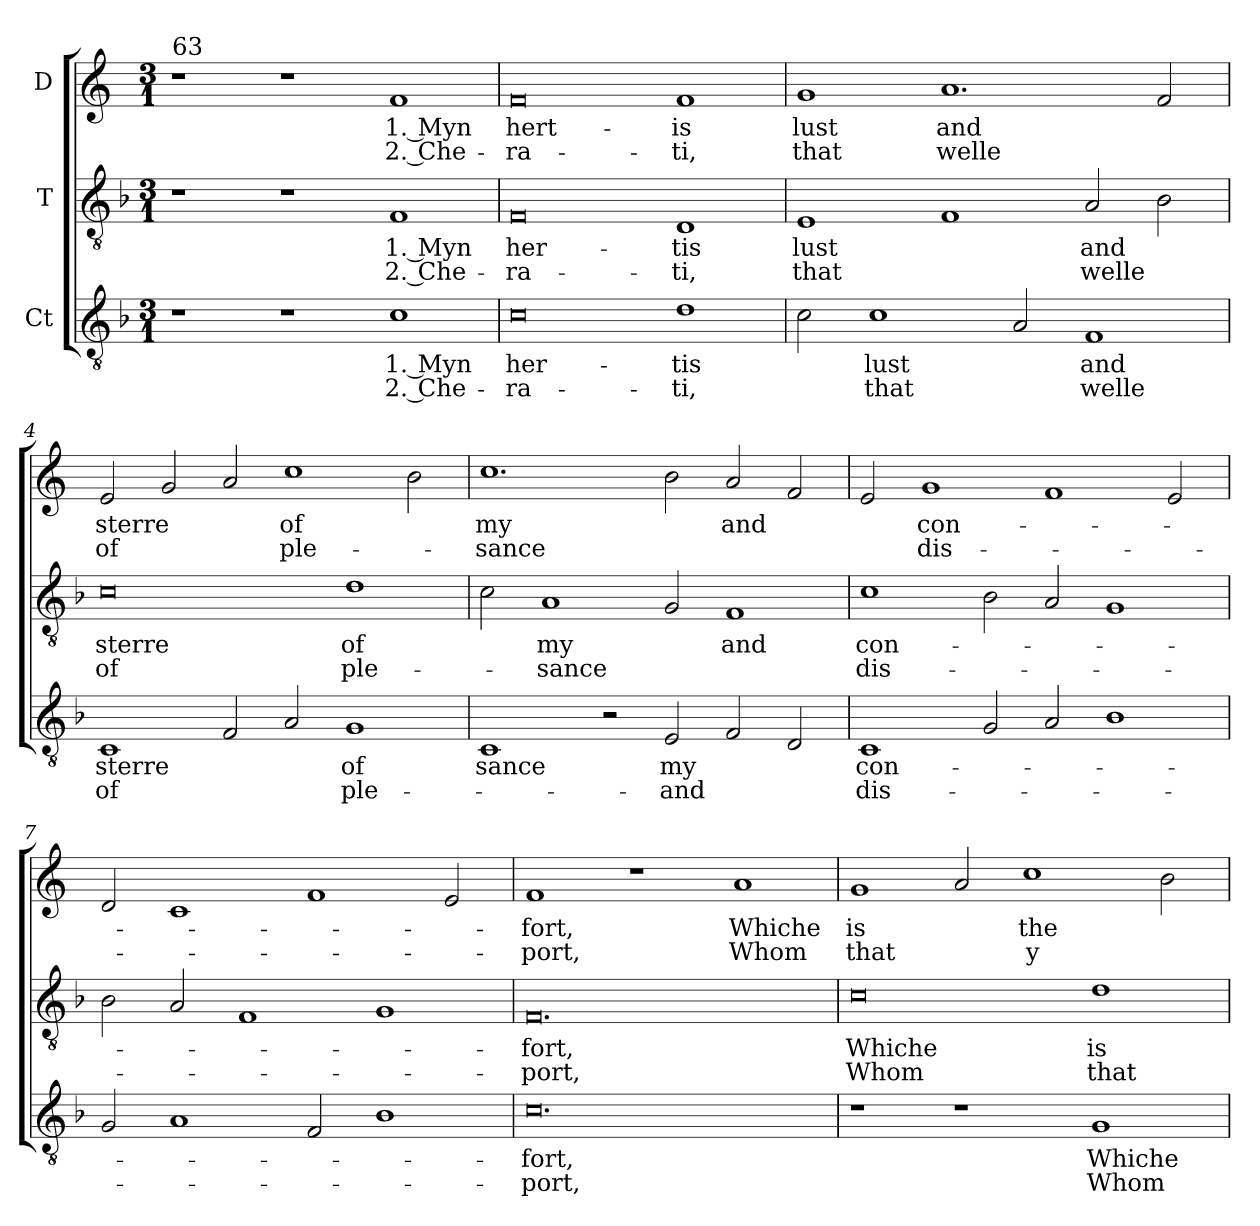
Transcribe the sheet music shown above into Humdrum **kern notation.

**kern	**text	**text	**kern	**text	**text	**kern	**text	**text
*part3	*part3	*part3	*part2	*part2	*part2	*part1	*part1	*part1
*staff3	*staff3	*staff3	*staff2	*staff2	*staff2	*staff1	*staff1	*staff1
*I"Ct	*	*	*I"T	*	*	*I"D	*	*
!!LO:PB:g=z
*clefGv2	*	*	*clefGv2	*	*	*clefG2	*	*
*ITrd7c12	*	*	*ITrd7c12	*	*	*	*	*
*k[b-]	*	*	*k[b-]	*	*	*k[]	*	*
*F:	*	*	*F:	*	*	*C:	*	*
*M3/1	*	*	*M3/1	*	*	*M3/1	*	*
=1	=1	=1	=1	=1	=1	=1	=1	=1
!	!	!	!	!	!	!LO:TX:a:t=63	!	!
1r	.	.	1r	.	.	1r	.	.
1r	.	.	1r	.	.	1r	.	.
!	!LO:LY:b:color=#000000	!LO:LY:b:color=#000000	!	!	!	!	!	!
!	!	!	!	!LO:LY:b:color=#000000	!LO:LY:b:color=#000000	!	!	!
!	!	!	!	!	!	!	!LO:LY:b:color=#000000	!LO:LY:b:color=#000000
1Ci\	1. Myn	2. Che-	1FFi/	1. Myn	2. Che-	1fi/	1. Myn	2. Che-
=2	=2	=2	=2	=2	=2	=2	=2	=2
!	!LO:LY:b:color=#000000	!LO:LY:b:color=#000000	!	!	!	!	!	!
!	!	!	!	!LO:LY:b:color=#000000	!LO:LY:b:color=#000000	!	!	!
!	!	!	!	!	!	!	!LO:LY:b:color=#000000	!LO:LY:b:color=#000000
0Ci\	her-	-ra-	0FFi/	her-	-ra-	0fi/	hert-	-ra-
!	!LO:LY:b:color=#000000	!LO:LY:b:color=#000000	!	!	!	!	!	!
!	!	!	!	!LO:LY:b:color=#000000	!LO:LY:b:color=#000000	!	!	!
!	!	!	!	!	!	!	!LO:LY:b:color=#000000	!LO:LY:b:color=#000000
1Di\	-tis	-ti,	1DDi/	-tis	-ti,	1fi/	-is	-ti,
=3	=3	=3	=3	=3	=3	=3	=3	=3
!	!	!	!	!LO:LY:b:color=#000000	!LO:LY:b:color=#000000	!	!	!
!	!	!	!	!	!	!	!LO:LY:b:color=#000000	!LO:LY:b:color=#000000
2Ci\	.	.	1EEi/	lust	that	1gi/	lust	that
!	!LO:LY:b:color=#000000	!LO:LY:b:color=#000000	!	!	!	!	!	!
1Ci\	lust	that	.	.	.	.	.	.
!	!	!	!	!	!	!	!LO:LY:b:color=#000000	!LO:LY:b:color=#000000
.	.	.	1FFi/	.	.	1.ai/	and	welle
2AAi/	.	.	.	.	.	.	.	.
!	!LO:LY:b:color=#000000	!LO:LY:b:color=#000000	!	!	!	!	!	!
!	!	!	!	!LO:LY:b:color=#000000	!LO:LY:b:color=#000000	!	!	!
1FFi/	and	welle	2AAi/	and	welle	.	.	.
.	.	.	2BB-i\	.	.	2fi/	.	.
=4	=4	=4	=4	=4	=4	=4	=4	=4
!	!LO:LY:b:color=#000000	!LO:LY:b:color=#000000	!	!	!	!	!	!
!	!	!	!	!LO:LY:b:color=#000000	!LO:LY:b:color=#000000	!	!	!
!	!	!	!	!	!	!	!LO:LY:b:color=#000000	!LO:LY:b:color=#000000
1CCi/	sterre	of	0Ci\	sterre	of	2ei/	sterre	of
.	.	.	.	.	.	2gi/	.	.
2FFi/	.	.	.	.	.	2ai/	.	.
!	!	!	!	!	!	!	!LO:LY:b:color=#000000	!LO:LY:b:color=#000000
2AAi/	.	.	.	.	.	1cci\	of	ple-
!	!LO:LY:b:color=#000000	!LO:LY:b:color=#000000	!	!	!	!	!	!
!	!	!	!	!LO:LY:b:color=#000000	!LO:LY:b:color=#000000	!	!	!
1GGi/	of	ple-	1Di\	of	ple-	.	.	.
.	.	.	.	.	.	2bi\	.	.
!!LO:LB:g=z
=5	=5	=5	=5	=5	=5	=5	=5	=5
!	!LO:LY:b:color=#000000	!	!	!	!	!	!	!
!	!	!	!	!	!	!	!LO:LY:b:color=#000000	!LO:LY:b:color=#000000
1CCi/	-sance	.	2Ci\	.	.	1.cci\	my	-sance
!	!	!	!	!LO:LY:b:color=#000000	!LO:LY:b:color=#000000	!	!	!
.	.	.	1AAi/	my	-sance	.	.	.
2r	.	.	.	.	.	.	.	.
!	!LO:LY:b:color=#000000	!LO:LY:b:color=#000000	!	!	!	!	!	!
2EEi/	my	and	2GGi/	.	.	2bi\	.	.
!	!	!	!	!LO:LY:b:color=#000000	!	!	!	!
!	!	!	!	!	!	!	!LO:LY:b:color=#000000	!
2FFi/	.	.	1FFi/	and	.	2ai/	and	.
2DDi/	.	.	.	.	.	2fi/	.	.
=6	=6	=6	=6	=6	=6	=6	=6	=6
!	!LO:LY:b:color=#000000	!LO:LY:b:color=#000000	!	!	!	!	!	!
!	!	!	!	!LO:LY:b:color=#000000	!LO:LY:b:color=#000000	!	!	!
1CCi/	con-	dis-	1Ci\	con-	dis-	2ei/	.	.
!	!	!	!	!	!	!	!LO:LY:b:color=#000000	!LO:LY:b:color=#000000
.	.	.	.	.	.	1gi/	con-	dis-
2GGi/	.	.	2BB-i\	.	.	.	.	.
2AAi/	.	.	2AAi/	.	.	1fi/	.	.
1BB-i/	.	.	1GGi/	.	.	.	.	.
.	.	.	.	.	.	2ei/	.	.
=7	=7	=7	=7	=7	=7	=7	=7	=7
2GGi/	.	.	2BB-i\	.	.	2di/	.	.
1AAi/	.	.	2AAi/	.	.	1ci/	.	.
.	.	.	1FFi/	.	.	.	.	.
2FFi/	.	.	.	.	.	1fi/	.	.
1BB-i/	.	.	1GGi/	.	.	.	.	.
.	.	.	.	.	.	2ei/	.	.
=8	=8	=8	=8	=8	=8	=8	=8	=8
!	!LO:LY:b:color=#000000	!LO:LY:b:color=#000000	!	!	!	!	!	!
!	!	!	!	!LO:LY:b:color=#000000	!LO:LY:b:color=#000000	!	!	!
!	!	!	!	!	!	!	!LO:LY:b:color=#000000	!LO:LY:b:color=#000000
0.Ci\	-fort,	-port,	0.FFi/	-fort,	-port,	1fi/	-fort,	-port,
.	.	.	.	.	.	1r	.	.
!	!	!	!	!	!	!	!LO:LY:b:color=#000000	!LO:LY:b:color=#000000
.	.	.	.	.	.	1ai/	Whiche	Whom
=9	=9	=9	=9	=9	=9	=9	=9	=9
!	!	!	!	!LO:LY:b:color=#000000	!LO:LY:b:color=#000000	!	!	!
!	!	!	!	!	!	!	!LO:LY:b:color=#000000	!LO:LY:b:color=#000000
1r	.	.	0Ci\	Whiche	Whom	1gi/	is	that
1r	.	.	.	.	.	2ai/	.	.
!	!	!	!	!	!	!	!LO:LY:b:color=#000000	!LO:LY:b:color=#000000
.	.	.	.	.	.	1cci\	the	y
!	!LO:LY:b:color=#000000	!LO:LY:b:color=#000000	!	!	!	!	!	!
!	!	!	!	!LO:LY:b:color=#000000	!LO:LY:b:color=#000000	!	!	!
1GGi/	Whiche	Whom	1Di\	is	that	.	.	.
.	.	.	.	.	.	2bi\	.	.
=	=	=	=	=	=	=	=	=
*-	*-	*-	*-	*-	*-	*-	*-	*-
